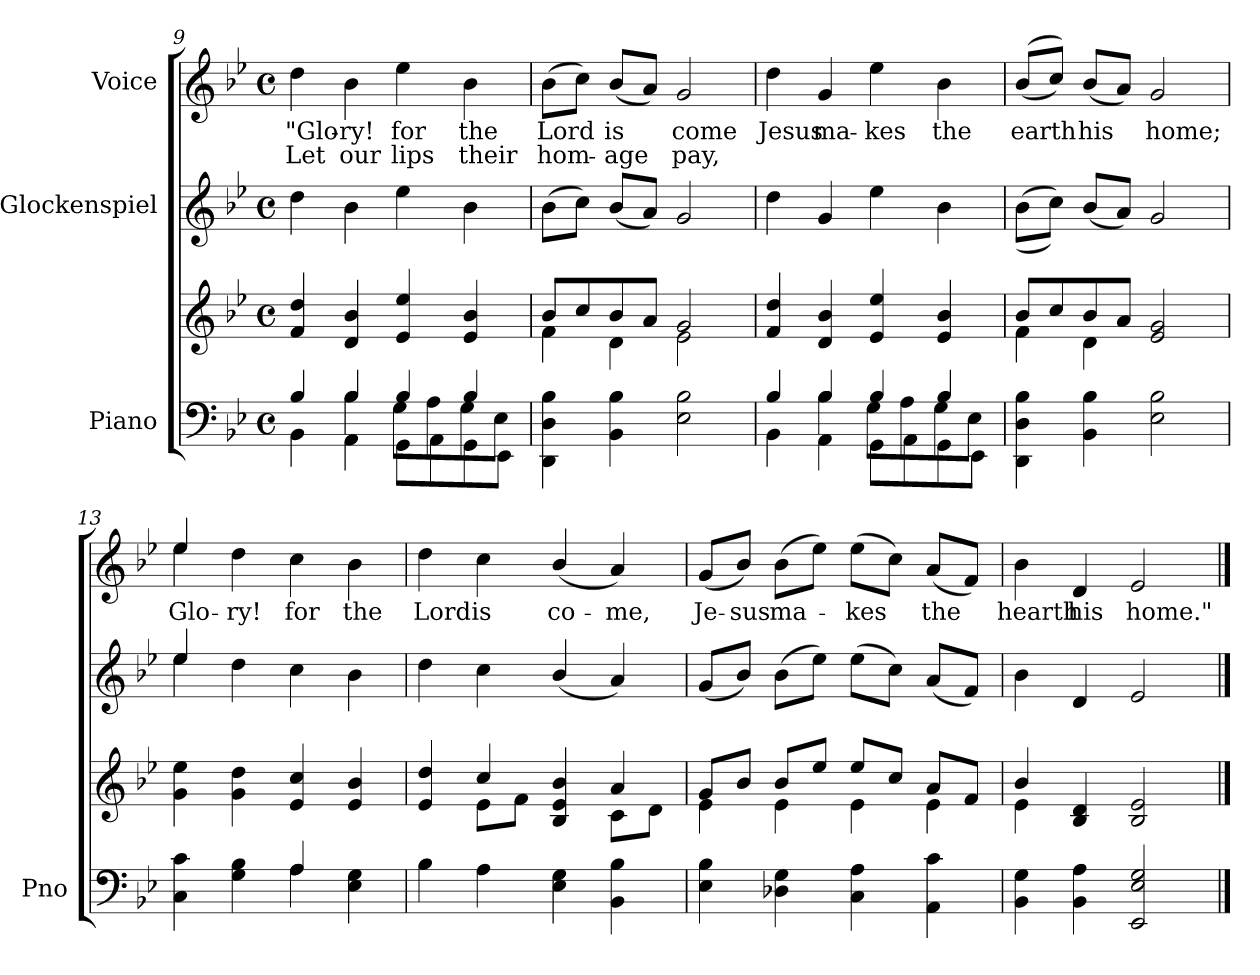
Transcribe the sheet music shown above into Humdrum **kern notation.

**kern	**kern	**kern	**kern	**text	**text
*part3	*part3	*part2	*part1	*part1	*part1
*staff4	*staff3	*staff2	*staff1	*staff1	*staff1
*I"Piano	*	*I"Glockenspiel	*I"Voice	*	*
*I'Pno	*	*	*	*	*
*clefF4	*clefG2	*clefG2	*clefG2	*	*
*	*	*ITrd-14c-24	*	*	*
*k[b-e-]	*k[b-e-]	*k[b-e-]	*k[b-e-]	*	*
*M4/4	*M4/4	*M4/4	*M4/4	*	*
*met(c)	*met(c)	*met(c)	*met(c)	*	*
=9	=9	=9	=9	=9	=9
*^	*	*	*	*	*
*	*^	*	*	*	*	*
!	!	!	!	!	!	!LO:LY:b	!LO:LY:b
4B-/	4BB-\	4ryy	4f/ 4dd/	4dddd\	4dd\	"Glo-	Let
!	!	!	!	!	!	!LO:LY:b	!LO:LY:b
4B-/	4AA\	4B-\	4d/ 4b-/	4bbb-\	4b-\	ry!	our
!	!	!	!	!	!	!LO:LY:b	!LO:LY:b
4B-/	8GG\L	8G\L	4e-/ 4ee-/	4eeee-\	4ee-\	for	lips
.	8AA\	8A\	.	.	.	.	.
!	!	!	!	!	!	!LO:LY:b	!LO:LY:b
4B-/	8GG\	8G\	4e-/ 4b-/	4bbb-\	4b-\	the	their
.	8EE-\J	8E-\J	.	.	.	.	.
=10	=10	=10	=10	=10	=10	=10	=10
*	*	*	*^	*	*	*	*
!	!	!	!	!	!	!	!LO:LY:b	!LO:LY:b
*v	*v	*v	*	*	*	*	*	*
4DD\ 4D\ 4B-\	8b-/L	4f\	(>8bbb-\L	(>8b-\L	Lord	hom-
.	8cc/	.	8cccc\J)	8cc\J)	.	.
!	!	!	!	!	!LO:LY:b	!LO:LY:b
4BB-\ 4B-\	8b-/	4d\	(>8bbb-/L	(<8b-/L	is	age
.	8a/J	.	8aaa/J)	8a/J)	.	.
!	!	!	!	!	!LO:LY:b	!LO:LY:b
2E-\ 2B-\	2g/	2e-\	2ggg/	2g/	come	pay,
!!LO:LB:g=z
=11	=11	=11	=11	=11	=11	=11
*^	*	*	*	*	*	*
*	*^	*	*	*	*	*	*
!	!	!	!	!	!	!	!LO:LY:b	!
*	*	*	*v	*v	*	*	*	*
4B-/	4BB-\	4ryy	4f/ 4dd/	4dddd\	4dd\	Jesus	.
!	!	!	!	!	!	!LO:LY:b	!
4B-/	4AA\	4B-\	4d/ 4b-/	4ggg/	4g/	ma-	.
!	!	!	!	!	!	!LO:LY:b	!
4B-/	8GG\L	8G\L	4e-/ 4ee-/	4eeee-\	4ee-\	kes	.
.	8AA\	8A\	.	.	.	.	.
!	!	!	!	!	!	!LO:LY:b	!
4B-/	8GG\	8G\	4e-/ 4b-/	4bbb-\	4b-\	the	.
.	8EE-\J	8E-\J	.	.	.	.	.
=12	=12	=12	=12	=12	=12	=12	=12
*	*	*	*^	*	*	*	*
!	!	!	!	!	!	!	!LO:LY:b	!
*v	*v	*v	*	*	*	*	*	*
4DD\ 4D\ 4B-\	8b-/L	4f\	(>(>8bbb-\L	(<(<8b-/L	earth	.
.	8cc/	.	8cccc\J))	8cc/J))	.	.
!	!	!	!	!	!LO:LY:b	!
4BB-\ 4B-\	8b-/	4d\	(>8bbb-/L	(<8b-/L	his	.
.	8a/J	.	8aaa/J)	8a/J)	.	.
!	!	!	!	!	!LO:LY:b	!
2E-\ 2B-\	2e-/ 2g/	2ryy	2ggg/	2g/	home;	.
=13	=13	=13	=13	=13	=13	=13
*^	*	*	*^	*	*	*
!	!	!	!	!	!	!	!LO:LY:b	!
*	*	*v	*v	*	*	*^	*	*
4C\ 4c\	2ryy	4g\ 4ee-\	4eeee-/	4eeee-\	4ee-/	4ee-\	Glo-	.
!	!	!	!	!	!	!	!LO:LY:b	!
4G\ 4B-\	.	4g\ 4dd\	4dddd\	2.ryy	4dd\	2.ryy	ry!	.
!	!	!	!	!	!	!	!LO:LY:b	!
4A/	4A\	4e-/ 4cc/	4cccc\	.	4cc\	.	for	.
!	!	!	!	!	!	!	!LO:LY:b	!
4E-\ 4G\	4ryy	4e-/ 4b-/	4bbb-\	.	4b-\	.	the	.
*	*	*	*v	*v	*	*	*	*
*	*	*	*	*v	*v	*	*
=14	=14	=14	=14	=14	=14	=14
*	*	*^	*	*	*	*
!	!	!	!	!	!	!LO:LY:b	!
*v	*v	*	*	*	*	*	*
4B-\	4e-/ 4dd/	4ryy	4dddd\	4dd\	Lord	.
!	!	!	!	!	!LO:LY:b	!
4A\	4cc/	8e-\L	4cccc\	4cc\	is	.
.	.	8f\J	.	.	.	.
!	!	!	!	!	!LO:LY:b	!
4E-\ 4G\	4B-/ 4e-/ 4b-/	4ryy	(<4bbb-/	(<4b-/	co-	.
!	!	!	!	!	!LO:LY:b	!
4BB-\ 4B-\	4a/	8c\L	4aaa/)	4a/)	me,	.
.	.	8d\J	.	.	.	.
=15	=15	=15	=15	=15	=15	=15
!	!	!	!	!	!LO:LY:b	!
4E-\ 4B-\	8g/L	4e-\	(>8ggg/L	(<8g/L	Je-	.
!	!	!	!	!	!LO:LY:b	!
.	8b-/J	.	8bbb-/J)	8b-/J)	sus	.
!	!	!	!	!	!LO:LY:b	!
4D-X\ 4G\	8b-/L	4e-\	(>8bbb-\L	(>8b-\L	ma-	.
.	8ee-/J	.	8eeee-\J)	8ee-\J)	.	.
!	!	!	!	!	!LO:LY:b	!
4C\ 4A\	8ee-/L	4e-\	(>8eeee-\L	(>8ee-\L	kes	.
.	8cc/J	.	8cccc\J)	8cc\J)	.	.
!	!	!	!	!	!LO:LY:b	!
4AA\ 4c\	8a/L	4e-\	(<8aaa/L	(<8a/L	the	.
.	8f/J	.	8fff/J)	8f/J)	.	.
=16	=16	=16	=16	=16	=16	=16
!	!	!	!	!	!LO:LY:b	!
4BB-\ 4G\	4b-/	4e-\	4bbb-\	4b-\	hearth	.
!	!	!	!	!	!LO:LY:b	!
4BB-\ 4A\	4B-/ 4d/	2.ryy	4ddd/	4d/	his	.
!	!	!	!	!	!LO:LY:b	!
2EE-/ 2E-/ 2G/	2B-/ 2e-/	.	2eee-/	2e-/	home."	.
*	*v	*v	*	*	*	*
==	==	==	==	==	==
*-	*-	*-	*-	*-	*-
